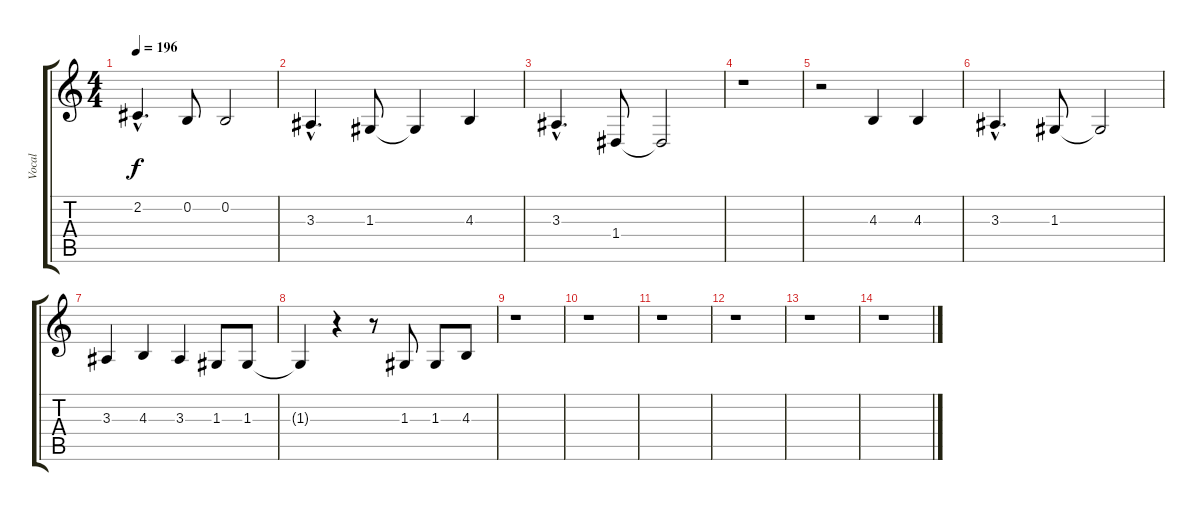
\track ("Vocal" "Vocal") {instrument baritonesax}
\staff {score tabs}
\tuning (E4 B3 G3 D3 A2 E2) {hide}
\ts (4 4)
\tempo 196
\clef g2
\ks c
2.2{hac}.4{d dy f} 0.2.8 0.2.2 |
3.3{hac}.4{d} 1.3.8 1.3{t}.4 4.3.4 |
3.3{hac}.4{d} 1.4.8 1.4{t}.2 |
r.1 |
r.2 4.3.4 4.3.4 |
3.3{hac}.4{d} 1.3.8 1.3{t}.2 |
3.3.4 4.3.4 3.3.4 1.3.8 1.3.8 |
1.3{t}.4 r.4 r.8 1.3.8 1.3.8 4.3.8 |
r.1 |
r.1 |
r.1 |
r.1 |
r.1 |
r.1
